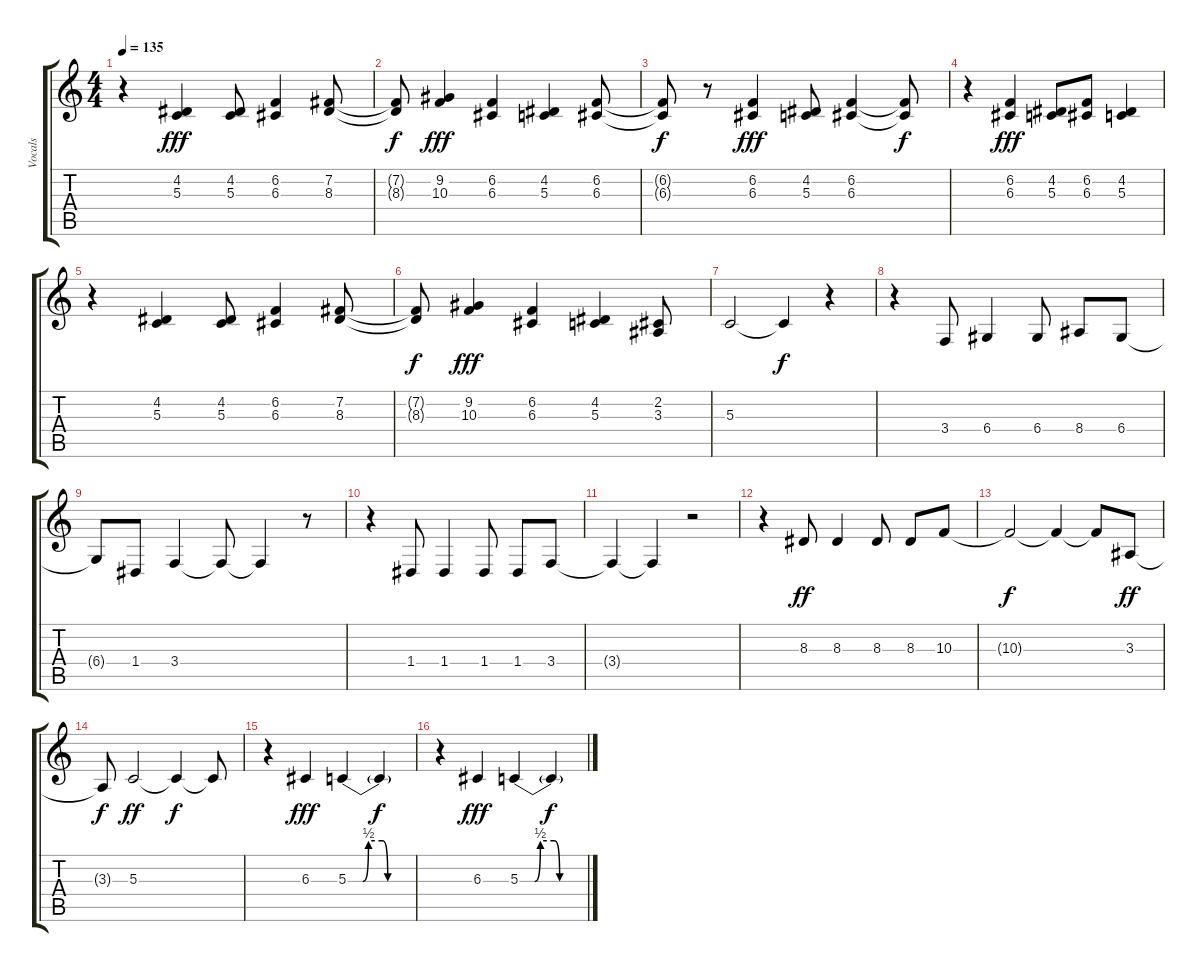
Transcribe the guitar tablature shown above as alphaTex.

\track ("Vocals" "Vocals") {instrument lead6voice}
\staff {score tabs}
\tuning (E4 B3 G3 D3 A2 E2) {hide}
\ts (4 4)
\tempo 135
\clef g2
\ks c
r.4{dy fff} (4.2 5.3).4 (4.2 5.3).8 (6.2 6.3).4 (7.2 8.3).8 |
(7.2{t} 8.3{t}).8{dy f} (9.2 10.3).4{dy fff} (6.2 6.3).4 (4.2 5.3).4 (6.2 6.3).8 |
(6.2{t} 6.3{t}).8{dy f} r.8 (6.2 6.3).4{dy fff} (4.2 5.3).8 (6.2 6.3).4 (6.2{t} 6.3{t}).8{dy f} |
r.4 (6.2 6.3).4{dy fff} (4.2 5.3).8 (6.2 6.3).8 (4.2 5.3).4 |
r.4 (4.2 5.3).4 (4.2 5.3).8 (6.2 6.3).4 (7.2 8.3).8 |
(7.2{t} 8.3{t}).8{dy f} (9.2 10.3).4{dy fff} (6.2 6.3).4 (4.2 5.3).4 (2.2 3.3).8 |
5.3.2 5.3{t}.4{dy f} r.4 |
r.4 3.4.8 6.4.4 6.4.8 8.4.8 6.4.8 |
6.4{t}.8 1.4.8 3.4.4 3.4{t}.8 3.4{t}.4 r.8 |
r.4 1.4.8 1.4.4 1.4.8 1.4.8 3.4.8 |
3.4{t}.4 3.4{t}.4 r.2 |
r.4 8.3.8{dy ff} 8.3.4 8.3.8 8.3.8 10.3.8 |
10.3{t}.2{dy f} 10.3{t}.4 10.3{t}.8 3.3.8{dy ff} |
3.3{t}.8{dy f} 5.3.2{dy ff} 5.3{t}.4{dy f} 5.3{t}.8 |
r.4 6.3.4{dy fff} 5.3{be (custom 0 0 13 0 18 2 30 2 35 0 60 0)}.4 5.3{t}.4{dy f} |
r.4 6.3.4{dy fff} 5.3{be (custom 0 0 13 0 18 2 30 2 35 0 60 0)}.4 5.3{t}.4{dy f}
